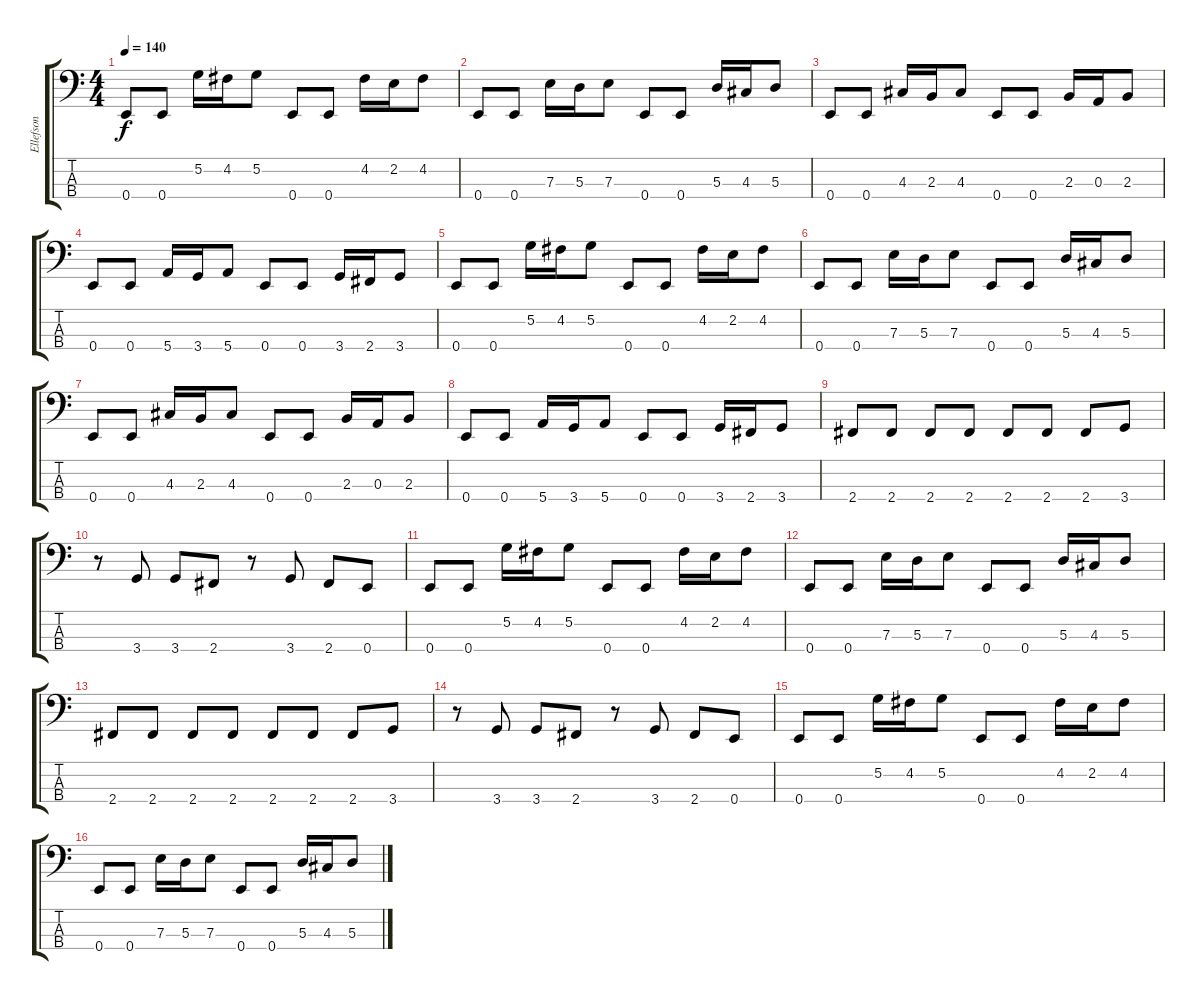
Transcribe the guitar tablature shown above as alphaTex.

\track ("Ellefson" "Ellefson") {instrument electricbasspick}
\staff {score tabs}
\tuning (G2 D2 A1 E1) {hide}
\ts (4 4)
\tempo 140
\clef f4
\ks c
0.4.8{dy f} 0.4.8 5.2.16 4.2.16 5.2.8 0.4.8 0.4.8 4.2.16 2.2.16 4.2.8 |
0.4.8 0.4.8 7.3.16 5.3.16 7.3.8 0.4.8 0.4.8 5.3.16 4.3.16 5.3.8 |
0.4.8 0.4.8 4.3.16 2.3.16 4.3.8 0.4.8 0.4.8 2.3.16 0.3.16 2.3.8 |
0.4.8 0.4.8 5.4.16 3.4.16 5.4.8 0.4.8 0.4.8 3.4.16 2.4.16 3.4.8 |
0.4.8 0.4.8 5.2.16 4.2.16 5.2.8 0.4.8 0.4.8 4.2.16 2.2.16 4.2.8 |
0.4.8 0.4.8 7.3.16 5.3.16 7.3.8 0.4.8 0.4.8 5.3.16 4.3.16 5.3.8 |
0.4.8 0.4.8 4.3.16 2.3.16 4.3.8 0.4.8 0.4.8 2.3.16 0.3.16 2.3.8 |
0.4.8 0.4.8 5.4.16 3.4.16 5.4.8 0.4.8 0.4.8 3.4.16 2.4.16 3.4.8 |
2.4.8 2.4.8 2.4.8 2.4.8 2.4.8 2.4.8 2.4.8 3.4.8 |
r.8 3.4.8 3.4.8 2.4.8 r.8 3.4.8 2.4.8 0.4.8 |
0.4.8 0.4.8 5.2.16 4.2.16 5.2.8 0.4.8 0.4.8 4.2.16 2.2.16 4.2.8 |
0.4.8 0.4.8 7.3.16 5.3.16 7.3.8 0.4.8 0.4.8 5.3.16 4.3.16 5.3.8 |
2.4.8 2.4.8 2.4.8 2.4.8 2.4.8 2.4.8 2.4.8 3.4.8 |
r.8 3.4.8 3.4.8 2.4.8 r.8 3.4.8 2.4.8 0.4.8 |
0.4.8 0.4.8 5.2.16 4.2.16 5.2.8 0.4.8 0.4.8 4.2.16 2.2.16 4.2.8 |
0.4.8 0.4.8 7.3.16 5.3.16 7.3.8 0.4.8 0.4.8 5.3.16 4.3.16 5.3.8
